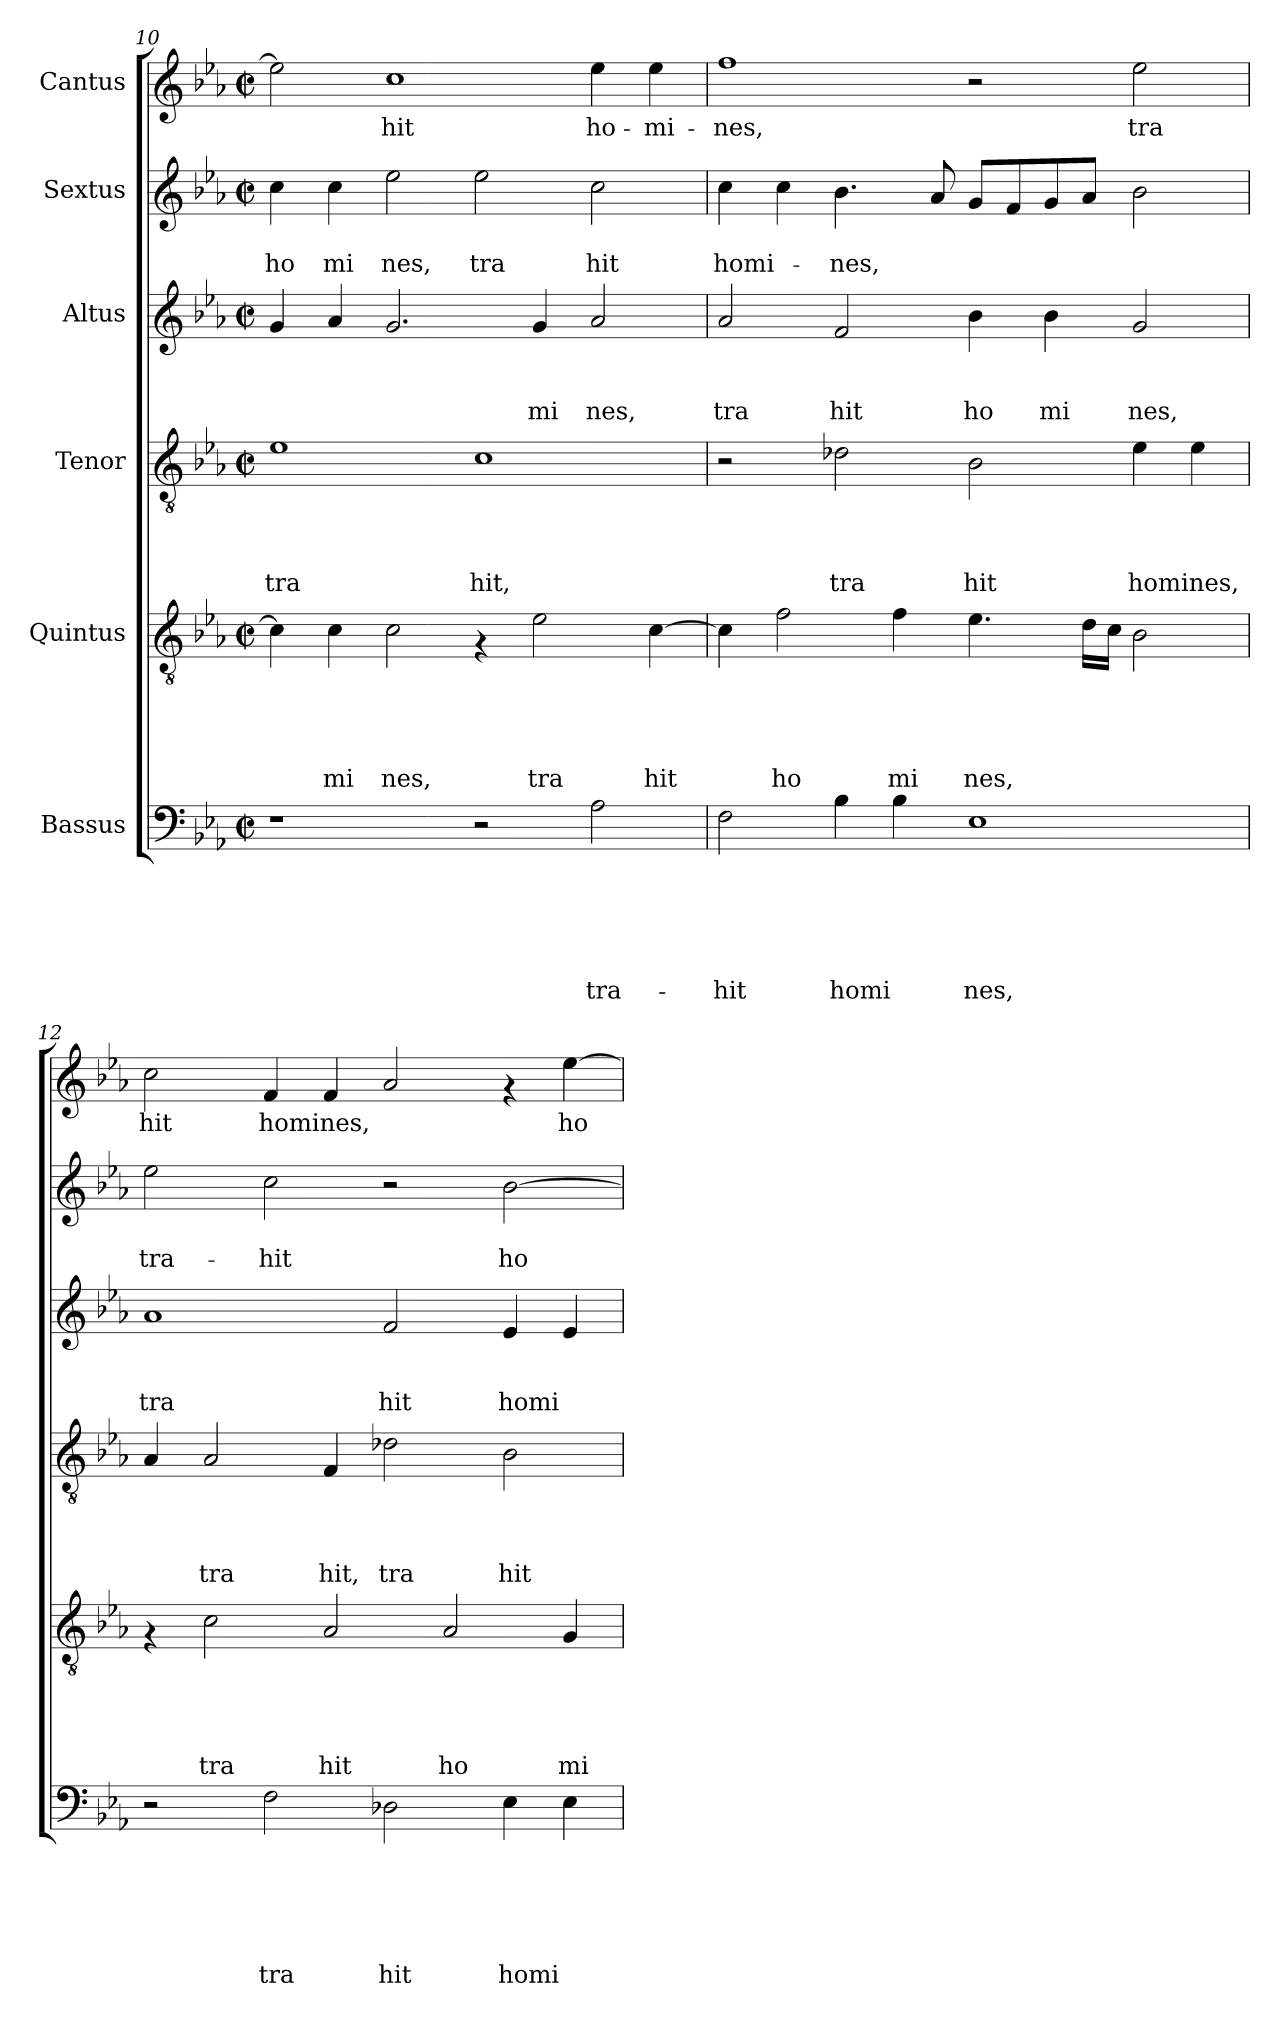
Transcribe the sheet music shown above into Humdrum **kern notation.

**kern	**text	**text	**text	**text	**text	**text	**kern	**text	**text	**text	**text	**text	**kern	**text	**text	**text	**text	**kern	**text	**text	**text	**kern	**text	**text	**kern	**text
*part6	*part6	*part6	*part6	*part6	*part6	*part6	*part5	*part5	*part5	*part5	*part5	*part5	*part4	*part4	*part4	*part4	*part4	*part3	*part3	*part3	*part3	*part2	*part2	*part2	*part1	*part1
*staff6	*staff6	*staff6	*staff6	*staff6	*staff6	*staff6	*staff5	*staff5	*staff5	*staff5	*staff5	*staff5	*staff4	*staff4	*staff4	*staff4	*staff4	*staff3	*staff3	*staff3	*staff3	*staff2	*staff2	*staff2	*staff1	*staff1
*I"Bassus	*	*	*	*	*	*	*I"Quintus	*	*	*	*	*	*I"Tenor	*	*	*	*	*I"Altus	*	*	*	*I"Sextus	*	*	*I"Cantus	*
*clefF4	*	*	*	*	*	*	*clefGv2	*	*	*	*	*	*clefGv2	*	*	*	*	*clefG2	*	*	*	*clefG2	*	*	*clefG2	*
*k[b-e-a-]	*	*	*	*	*	*	*k[b-e-a-]	*	*	*	*	*	*k[b-e-a-]	*	*	*	*	*k[b-e-a-]	*	*	*	*k[b-e-a-]	*	*	*k[b-e-a-]	*
*E-:	*	*	*	*	*	*	*E-:	*	*	*	*	*	*E-:	*	*	*	*	*E-:	*	*	*	*E-:	*	*	*E-:	*
*M2/2	*	*	*	*	*	*	*M2/2	*	*	*	*	*	*M2/2	*	*	*	*	*M2/2	*	*	*	*M2/2	*	*	*M2/2	*
*met(c|)	*	*	*	*	*	*	*met(c|)	*	*	*	*	*	*met(c|)	*	*	*	*	*met(c|)	*	*	*	*met(c|)	*	*	*met(c|)	*
=10	=10	=10	=10	=10	=10	=10	=10	=10	=10	=10	=10	=10	=10	=10	=10	=10	=10	=10	=10	=10	=10	=10	=10	=10	=10	=10
!	!	!	!	!	!	!	!	!	!	!	!	!	!	!	!	!	!LO:LY:b	!	!	!	!	!	!	!LO:LY:b	!	!
1r	.	.	.	.	.	.	4c\]	.	.	.	.	.	1e-	.	.	.	tra	4g/	.	.	.	4cc\	.	ho	2ee-\]	.
!	!	!	!	!	!	!	!	!	!	!	!	!LO:LY:b	!	!	!	!	!	!	!	!	!	!	!	!LO:LY:b	!	!
.	.	.	.	.	.	.	4c\	.	.	.	.	mi	.	.	.	.	.	4a-/	.	.	.	4cc\	.	mi	.	.
!	!	!	!	!	!	!	!	!	!	!	!	!LO:LY:b	!	!	!	!	!	!	!	!	!	!	!	!LO:LY:b	!	!LO:LY:b
.	.	.	.	.	.	.	2c\	.	.	.	.	nes,	.	.	.	.	.	2.g/	.	.	.	2ee-\	.	nes,	1cc	-hit
!	!	!	!	!	!	!	!	!	!	!	!	!	!	!	!	!	!LO:LY:b	!	!	!	!	!	!	!LO:LY:b	!	!
2r	.	.	.	.	.	.	4rF	.	.	.	.	.	1c	.	.	.	hit,	.	.	.	.	2ee-\	.	tra	.	.
!	!	!	!	!	!	!	!	!	!	!	!	!LO:LY:b	!	!	!	!	!	!	!	!	!LO:LY:b	!	!	!	!	!
.	.	.	.	.	.	.	2e-\	.	.	.	.	tra	.	.	.	.	.	4g/	.	.	mi	.	.	.	.	.
!	!	!	!	!	!	!LO:LY:b	!	!	!	!	!	!	!	!	!	!	!	!	!	!	!LO:LY:b	!	!	!LO:LY:b	!	!LO:LY:b
2A-\	.	.	.	.	.	tra-	.	.	.	.	.	.	.	.	.	.	.	2a-/	.	.	nes,	2cc\	.	hit	4ee-\	ho-
!	!	!	!	!	!	!	!	!	!	!	!	!LO:LY:b	!	!	!	!	!	!	!	!	!	!	!	!	!	!LO:LY:b
.	.	.	.	.	.	.	[<4c\	.	.	.	.	hit	.	.	.	.	.	.	.	.	.	.	.	.	4ee-\	-mi-
!!LO:PB:g=z
=11	=11	=11	=11	=11	=11	=11	=11	=11	=11	=11	=11	=11	=11	=11	=11	=11	=11	=11	=11	=11	=11	=11	=11	=11	=11	=11
!	!	!	!	!	!	!LO:LY:b	!	!	!	!	!	!	!	!	!	!	!	!	!	!	!LO:LY:b	!	!	!LO:LY:b	!	!LO:LY:b
2F\	.	.	.	.	.	-hit	4c\]	.	.	.	.	.	2r	.	.	.	.	2a-/	.	.	tra	4cc\	.	homi-	1ff	-nes,
!	!	!	!	!	!	!	!	!	!	!	!	!LO:LY:b	!	!	!	!	!	!	!	!	!	!	!	!	!	!
.	.	.	.	.	.	.	2f\	.	.	.	.	ho	.	.	.	.	.	.	.	.	.	4cc\	.	.	.	.
!	!	!	!	!	!	!LO:LY:b	!	!	!	!	!	!	!	!	!	!	!LO:LY:b	!	!	!	!LO:LY:b	!	!	!LO:LY:b	!	!
4B-\	.	.	.	.	.	homi	.	.	.	.	.	.	2d-X\	.	.	.	tra	2f/	.	.	hit	4.b-\	.	-nes,	.	.
!	!	!	!	!	!	!	!	!	!	!	!	!LO:LY:b	!	!	!	!	!	!	!	!	!	!	!	!	!	!
4B-\	.	.	.	.	.	.	4f\	.	.	.	.	mi	.	.	.	.	.	.	.	.	.	.	.	.	.	.
.	.	.	.	.	.	.	.	.	.	.	.	.	.	.	.	.	.	.	.	.	.	8a-/	.	.	.	.
!	!	!	!	!	!	!LO:LY:b	!	!	!	!	!	!LO:LY:b	!	!	!	!	!LO:LY:b	!	!	!	!LO:LY:b	!	!	!	!	!
1E-	.	.	.	.	.	nes,	4.e-\	.	.	.	.	nes,	2B-\	.	.	.	hit	4b-\	.	.	ho	8g/L	.	.	2r	.
.	.	.	.	.	.	.	.	.	.	.	.	.	.	.	.	.	.	.	.	.	.	8f/	.	.	.	.
!	!	!	!	!	!	!	!	!	!	!	!	!	!	!	!	!	!	!	!	!	!LO:LY:b	!	!	!	!	!
.	.	.	.	.	.	.	.	.	.	.	.	.	.	.	.	.	.	4b-\	.	.	mi	8g/	.	.	.	.
.	.	.	.	.	.	.	16d\LL	.	.	.	.	.	.	.	.	.	.	.	.	.	.	8a-/J	.	.	.	.
.	.	.	.	.	.	.	16c\JJ	.	.	.	.	.	.	.	.	.	.	.	.	.	.	.	.	.	.	.
!	!	!	!	!	!	!	!	!	!	!	!	!	!	!	!	!	!LO:LY:b	!	!	!	!LO:LY:b	!	!	!	!	!LO:LY:b
.	.	.	.	.	.	.	2B-\	.	.	.	.	.	4e-\	.	.	.	homines,	2g/	.	.	nes,	2b-\	.	.	2ee-\	tra
.	.	.	.	.	.	.	.	.	.	.	.	.	4e-\	.	.	.	.	.	.	.	.	.	.	.	.	.
=12	=12	=12	=12	=12	=12	=12	=12	=12	=12	=12	=12	=12	=12	=12	=12	=12	=12	=12	=12	=12	=12	=12	=12	=12	=12	=12
!	!	!	!	!	!	!	!	!	!	!	!	!	!	!	!	!	!	!	!	!	!LO:LY:b	!	!	!LO:LY:b	!	!LO:LY:b
2r	.	.	.	.	.	.	4rF	.	.	.	.	.	4A-/	.	.	.	.	1a-	.	.	tra	2ee-\	.	tra-	2cc\	hit
!	!	!	!	!	!	!	!	!	!	!	!	!LO:LY:b	!	!	!	!	!LO:LY:b	!	!	!	!	!	!	!	!	!
.	.	.	.	.	.	.	2c\	.	.	.	.	tra	2A-/	.	.	.	tra	.	.	.	.	.	.	.	.	.
!	!	!	!	!	!	!LO:LY:b	!	!	!	!	!	!	!	!	!	!	!	!	!	!	!	!	!	!LO:LY:b	!	!LO:LY:b
2F\	.	.	.	.	.	tra	.	.	.	.	.	.	.	.	.	.	.	.	.	.	.	2cc\	.	-hit	4f/	homines,
!	!	!	!	!	!	!	!	!	!	!	!	!LO:LY:b	!	!	!	!	!LO:LY:b	!	!	!	!	!	!	!	!	!
.	.	.	.	.	.	.	2A-/	.	.	.	.	hit	4F/	.	.	.	hit,	.	.	.	.	.	.	.	4f/	.
!	!	!	!	!	!	!LO:LY:b	!	!	!	!	!	!	!	!	!	!	!LO:LY:b	!	!	!	!LO:LY:b	!	!	!	!	!
2D-X\	.	.	.	.	.	hit	.	.	.	.	.	.	2d-X\	.	.	.	tra	2f/	.	.	hit	2r	.	.	2a-/	.
!	!	!	!	!	!	!	!	!	!	!	!	!LO:LY:b	!	!	!	!	!	!	!	!	!	!	!	!	!	!
.	.	.	.	.	.	.	2A-/	.	.	.	.	ho	.	.	.	.	.	.	.	.	.	.	.	.	.	.
!	!	!	!	!	!	!LO:LY:b	!	!	!	!	!	!	!	!	!	!	!LO:LY:b	!	!	!	!LO:LY:b	!	!	!LO:LY:b	!	!
4E-\	.	.	.	.	.	homi	.	.	.	.	.	.	2B-\	.	.	.	hit	4e-/	.	.	homi	[>2b-\	.	ho-	4rf	.
!	!	!	!	!	!	!	!	!	!	!	!	!LO:LY:b	!	!	!	!	!	!	!	!	!	!	!	!	!	!LO:LY:b
4E-\	.	.	.	.	.	.	4G/	.	.	.	.	mi	.	.	.	.	.	4e-/	.	.	.	.	.	.	[>4ee-\	ho
=	=	=	=	=	=	=	=	=	=	=	=	=	=	=	=	=	=	=	=	=	=	=	=	=	=	=
*-	*-	*-	*-	*-	*-	*-	*-	*-	*-	*-	*-	*-	*-	*-	*-	*-	*-	*-	*-	*-	*-	*-	*-	*-	*-	*-
